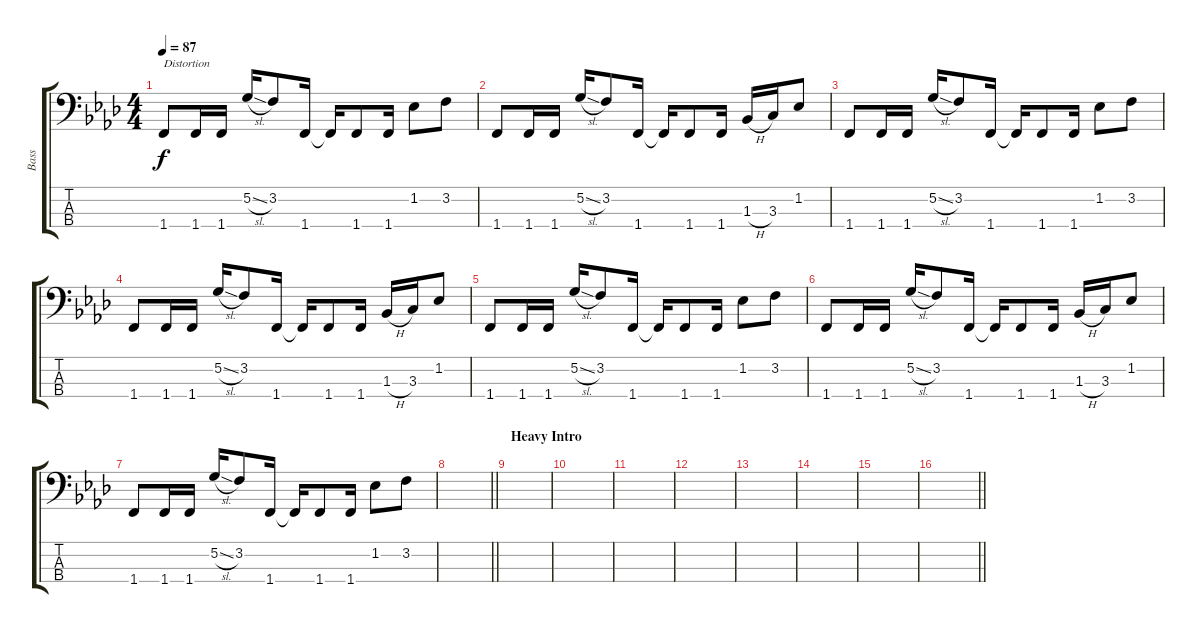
\track ("Bass" "Bass") {instrument electricbassfinger}
\staff {score tabs}
\tuning (G2 D2 A1 E1) {hide}
\ts (4 4)
\section ("" " ")
\tempo 87
\clef f4
\ks fminor
1.4.8{txt "Distortion" dy f volume 11 instrument lead2sawtooth} 1.4.16 1.4.16 5.2{sl}.16 3.2.8 1.4.16 1.4{t}.16 1.4.8 1.4.16 1.2.8 3.2.8 |
1.4.8 1.4.16 1.4.16 5.2{sl}.16 3.2.8 1.4.16 1.4{t}.16 1.4.8 1.4.16 1.3{h}.16 3.3.16 1.2.8 |
1.4.8 1.4.16 1.4.16 5.2{sl}.16 3.2.8 1.4.16 1.4{t}.16 1.4.8 1.4.16 1.2.8 3.2.8 |
1.4.8 1.4.16 1.4.16 5.2{sl}.16 3.2.8 1.4.16 1.4{t}.16 1.4.8 1.4.16 1.3{h}.16 3.3.16 1.2.8 |
1.4.8 1.4.16 1.4.16 5.2{sl}.16 3.2.8 1.4.16 1.4{t}.16 1.4.8 1.4.16 1.2.8 3.2.8 |
1.4.8 1.4.16 1.4.16 5.2{sl}.16 3.2.8 1.4.16 1.4{t}.16 1.4.8 1.4.16 1.3{h}.16 3.3.16 1.2.8 |
1.4.8 1.4.16 1.4.16 5.2{sl}.16 3.2.8 1.4.16 1.4{t}.16 1.4.8 1.4.16 1.2.8 3.2.8 |
\barLineRight lightlight
|
\section ("" "Heavy Intro")
|
|
|
|
|
|
|
\barLineRight lightlight
